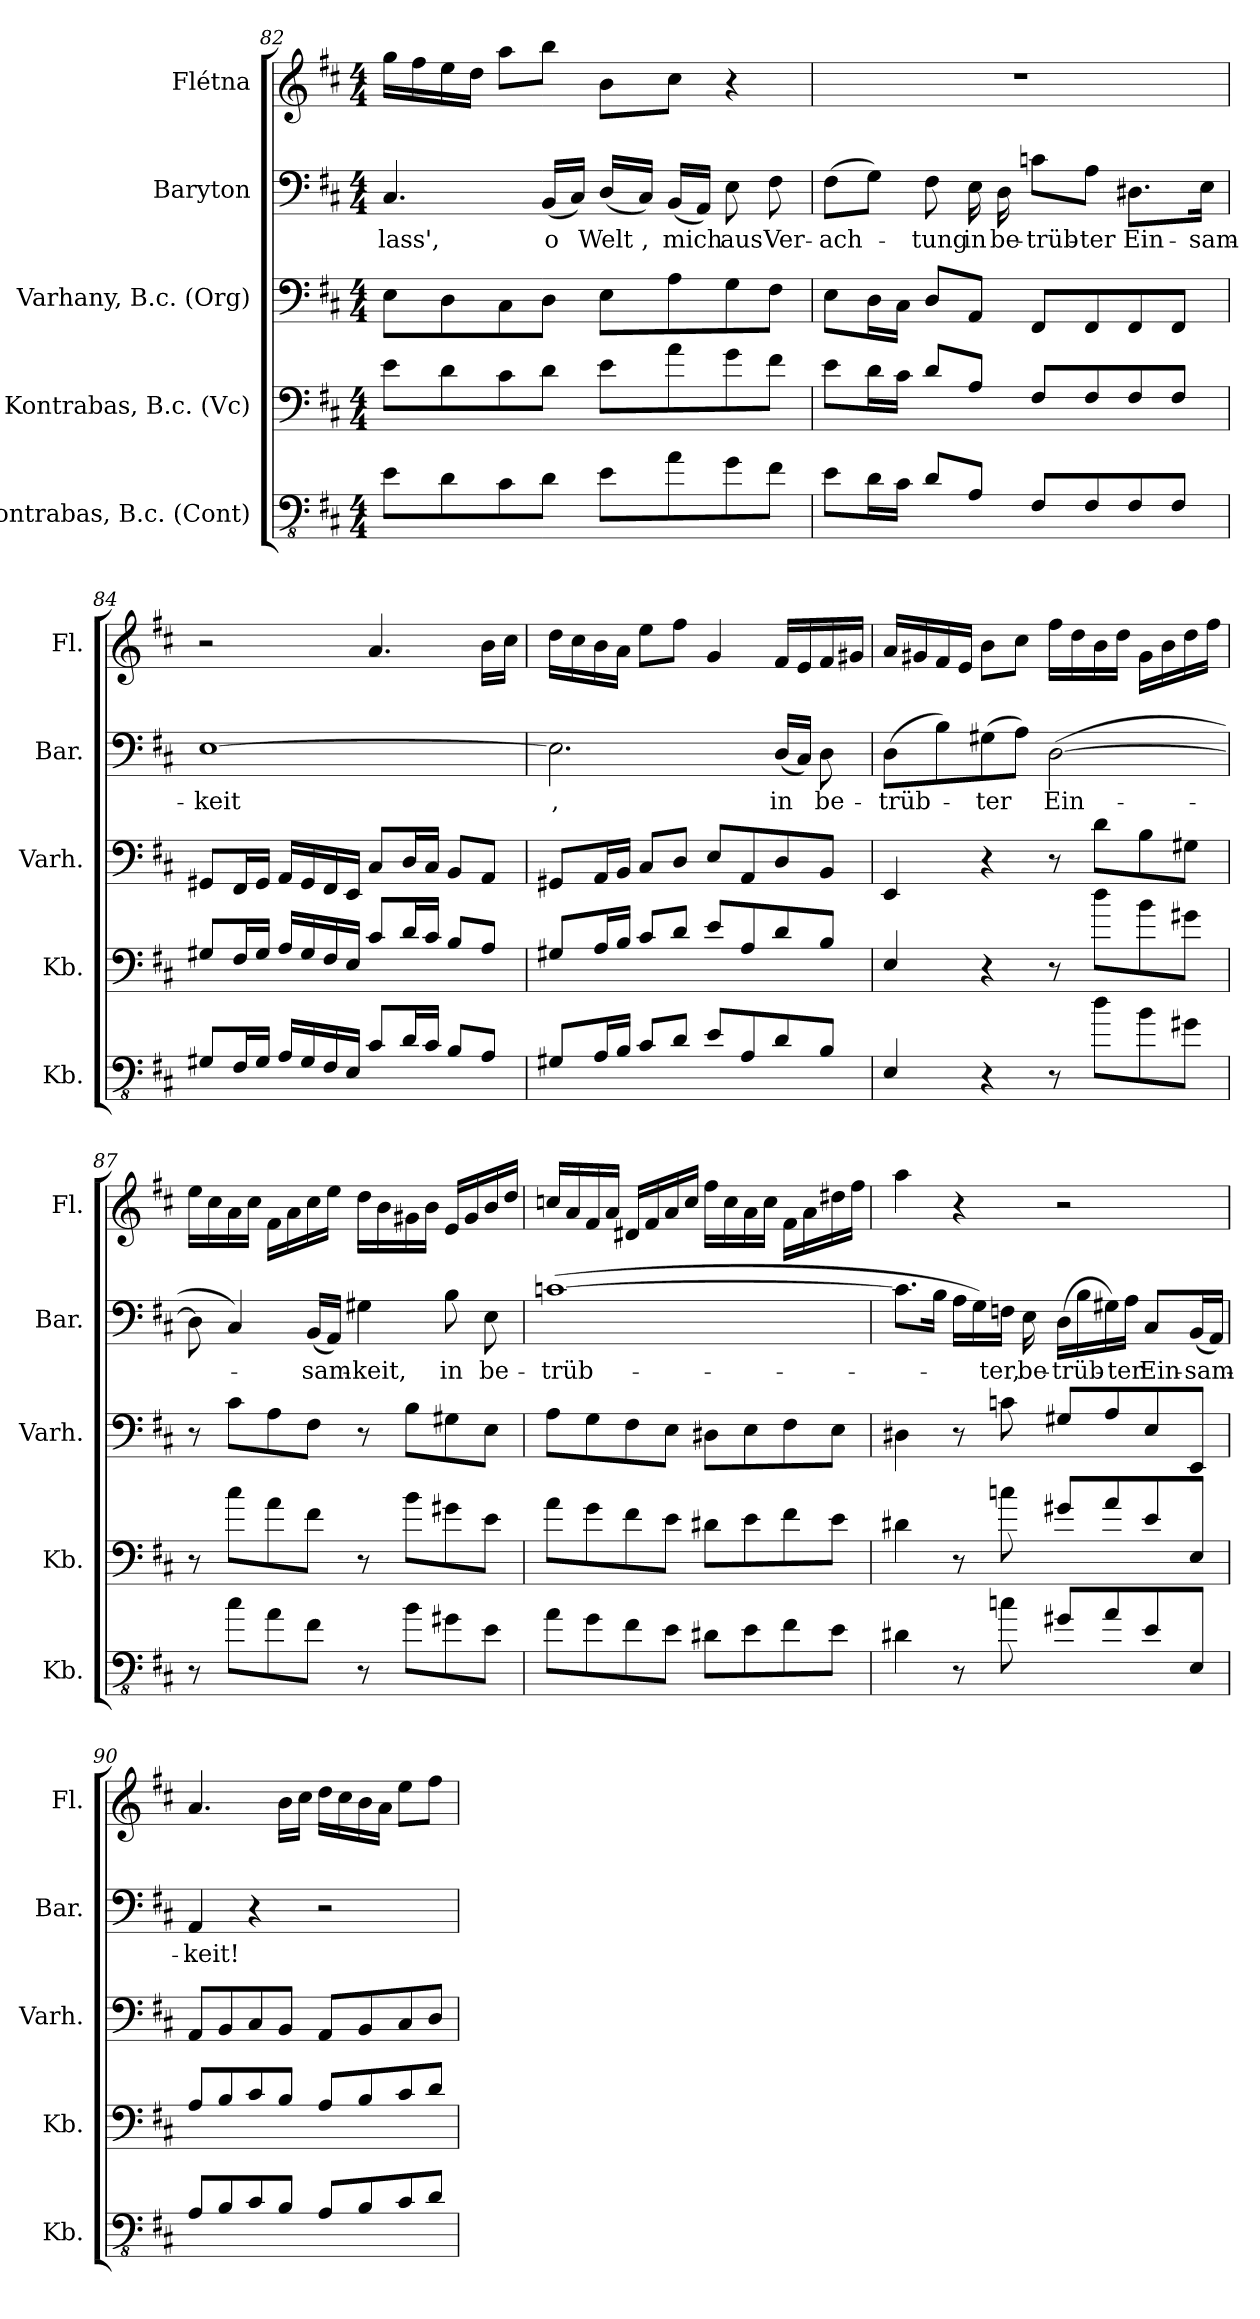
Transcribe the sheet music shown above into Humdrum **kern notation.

**kern	**kern	**kern	**kern	**text	**kern
*part5	*part4	*part3	*part2	*part2	*part1
*staff5	*staff4	*staff3	*staff2	*staff2	*staff1
*I"Kontrabas, B.c. (Cont)	*I"Kontrabas, B.c. (Vc)	*I"Varhany, B.c. (Org)	*I"Baryton	*	*I"Flétna
*I'Kb.	*I'Kb.	*I'Varh.	*I'Bar.	*	*I'Fl.
!!LO:PB:g=z
*clefFv4	*clefF4	*clefF4	*clefF4	*	*clefG2
*ITrd7c12	*ITrd7c12	*	*	*	*
*k[f#c#]	*k[f#c#]	*k[f#c#]	*k[f#c#]	*	*k[f#c#]
*M4/4	*M4/4	*M4/4	*M4/4	*	*M4/4
=82	=82	=82	=82	=82	=82
!	!	!	!	!LO:LY:b	!
8EE\L	8E\L	8E\L	4.C#/	lass',	16gg\LL
.	.	.	.	.	16ff#\
8DD\	8D\	8D\	.	.	16ee\
.	.	.	.	.	16dd\JJ
8CC#\	8C#\	8C#\	.	.	8aa\L
!	!	!	!	!LO:LY:b	!
8DD\J	8D\J	8D\J	(<16BB/LL	o	8bb\J
.	.	.	16C#/JJ)	.	.
!	!	!	!	!LO:LY:b	!
8EE\L	8E\L	8E\L	(<16D/LL	Welt	8b\L
!	!	!	!	!LO:LY:b	!
.	.	.	16C#/JJ)	,	.
!	!	!	!	!LO:LY:b	!
8AA\	8A\	8A\	(<16BB/LL	mich	8cc#\J
.	.	.	16AA/JJ)	.	.
!	!	!	!	!LO:LY:b	!
8GG\	8G\	8G\	8E\	aus	4r
!	!	!	!	!LO:LY:b	!
8FF#\J	8F#\J	8F#\J	8F#\	Ver-	.
=83	=83	=83	=83	=83	=83
!	!	!	!	!LO:LY:b	!
8EE\L	8E\L	8E\L	(>8F#\L	-ach-	1r
16DD\L	16D\L	16D\L	8G\J)	.	.
16CC#\JJ	16C#\JJ	16C#\JJ	.	.	.
!	!	!	!	!LO:LY:b	!
8DD/L	8D/L	8D/L	8F#\	-tung	.
!	!	!	!	!LO:LY:b	!
8AAA/J	8AA/J	8AA/J	16E\	in	.
!	!	!	!	!LO:LY:b	!
.	.	.	16D\	be-	.
!	!	!	!	!LO:LY:b	!
8FFF#/L	8FF#/L	8FF#/L	8cn\L	-trüb-	.
!	!	!	!	!LO:LY:b	!
8FFF#/	8FF#/	8FF#/	8A\J	-ter	.
!	!	!	!	!LO:LY:b	!
8FFF#/	8FF#/	8FF#/	8.D#X\L	Ein-	.
8FFF#/J	8FF#/J	8FF#/J	.	.	.
!	!	!	!	!LO:LY:b	!
.	.	.	16E\Jk	-sam-	.
!!LO:LB:g=z
=84	=84	=84	=84	=84	=84
!	!	!	!	!LO:LY:b	!
8GGG#X/L	8GG#X/L	8GG#X/L	[1E	-keit	2r
16FFF#/L	16FF#/L	16FF#/L	.	.	.
16GGG#/JJ	16GG#/JJ	16GG#/JJ	.	.	.
16AAA/LL	16AA/LL	16AA/LL	.	.	.
16GGG#/	16GG#/	16GG#/	.	.	.
16FFF#/	16FF#/	16FF#/	.	.	.
16EEE/JJ	16EE/JJ	16EE/JJ	.	.	.
8CC#/L	8C#/L	8C#/L	.	.	4.a/
16DD/L	16D/L	16D/L	.	.	.
16CC#/JJ	16C#/JJ	16C#/JJ	.	.	.
8BBB/L	8BB/L	8BB/L	.	.	.
8AAA/J	8AA/J	8AA/J	.	.	16b\LL
.	.	.	.	.	16cc#\JJ
=85	=85	=85	=85	=85	=85
!	!	!	!	!LO:LY:b	!
8GGG#X/L	8GG#X/L	8GG#X/L	2.E\]	,	16dd\LL
.	.	.	.	.	16cc#\
16AAA/L	16AA/L	16AA/L	.	.	16b\
16BBB/JJ	16BB/JJ	16BB/JJ	.	.	16a\JJ
8CC#/L	8C#/L	8C#/L	.	.	8ee\L
8DD/J	8D/J	8D/J	.	.	8ff#\J
8EE/L	8E/L	8E/L	.	.	4g/
8AAA/	8AA/	8AA/	.	.	.
!	!	!	!	!LO:LY:b	!
8DD/	8D/	8D/	(<16D/LL	in	16f#/LL
.	.	.	16C#/JJ)	.	16e/
!	!	!	!	!LO:LY:b	!
8BBB/J	8BB/J	8BB/J	8D\	be-	16f#/
.	.	.	.	.	16g#X/JJ
=86	=86	=86	=86	=86	=86
!	!	!	!	!LO:LY:b	!
4EEE/	4EE/	4EE/	(>8D\L	-trüb-	16a/LL
.	.	.	.	.	16g#X/
.	.	.	8B\)	.	16f#/
.	.	.	.	.	16e/JJ
!	!	!	!	!LO:LY:b	!
4r	4r	4r	(>8G#X\	-ter	8b\L
.	.	.	8A\J)	.	8cc#\J
!	!	!	!	!LO:LY:b	!
8r	8r	8r	(>[2D\	Ein-	16ff#\LL
.	.	.	.	.	16dd\
8D\L	8d\L	8d\L	.	.	16b\
.	.	.	.	.	16dd\JJ
8BB\	8B\	8B\	.	.	16g#\LL
.	.	.	.	.	16b\
8GG#X\J	8G#X\J	8G#X\J	.	.	16dd\
.	.	.	.	.	16ff#\JJ
!!LO:PB:g=z
=87	=87	=87	=87	=87	=87
8r	8r	8r	8D\]	.	16ee\LL
.	.	.	.	.	16cc#\
8C#\L	8c#\L	8c#\L	4C#/)	.	16a\
.	.	.	.	.	16cc#\JJ
8AA\	8A\	8A\	.	.	16f#\LL
.	.	.	.	.	16a\
!	!	!	!	!LO:LY:b	!
8FF#\J	8F#\J	8F#\J	(<16BB/LL	-sam-	16cc#\
.	.	.	16AA/JJ)	.	16ee\JJ
!	!	!	!	!LO:LY:b	!
8r	8r	8r	4G#X\	-keit,	16dd\LL
.	.	.	.	.	16b\
8BB\L	8B\L	8B\L	.	.	16g#X\
.	.	.	.	.	16b\JJ
!	!	!	!	!LO:LY:b	!
8GG#X\	8G#X\	8G#X\	8B\	in	16e/LL
.	.	.	.	.	16g#/
!	!	!	!	!LO:LY:b	!
8EE\J	8E\J	8E\J	8E\	be-	16b/
.	.	.	.	.	16dd/JJ
=88	=88	=88	=88	=88	=88
!	!	!	!	!LO:LY:b	!
8AA\L	8A\L	8A\L	(>[1cn	-trüb-	16ccn/LL
.	.	.	.	.	16a/
8GG\	8G\	8G\	.	.	16f#/
.	.	.	.	.	16a/JJ
8FF#\	8F#\	8F#\	.	.	16d#X/LL
.	.	.	.	.	16f#/
8EE\J	8E\J	8E\J	.	.	16a/
.	.	.	.	.	16cc/JJ
8DD#X\L	8D#X\L	8D#X\L	.	.	16ff#\LL
.	.	.	.	.	16cc\
8EE\	8E\	8E\	.	.	16a\
.	.	.	.	.	16cc\JJ
8FF#\	8F#\	8F#\	.	.	16f#\LL
.	.	.	.	.	16a\
8EE\J	8E\J	8E\J	.	.	16dd#X\
.	.	.	.	.	16ff#\JJ
!!LO:LB:g=z
=89	=89	=89	=89	=89	=89
4DD#X\	4D#X\	4D#X\	8.c\L]	.	4aa\
.	.	.	16B\Jk	.	.
8r	8r	8r	16A\LL	.	4r
.	.	.	16G\)	.	.
!	!	!	!	!LO:LY:b	!
8Cn\	8cn\	8cn\	16Fn\JJ	-ter,	.
!	!	!	!	!LO:LY:b	!
.	.	.	16E\	be-	.
!	!	!	!	!LO:LY:b	!
8GG#X/L	8G#X/L	8G#X/L	(>16D\LL	-trüb-	2r
.	.	.	16B\	.	.
8AA/	8A/	8A/	16G#X\)	.	.
!	!	!	!	!LO:LY:b	!
.	.	.	16A\JJ	-ter	.
!	!	!	!	!LO:LY:b	!
8EE/	8E/	8E/	8C#/L	Ein-	.
!	!	!	!	!LO:LY:b	!
8EEE/J	8EE/J	8EE/J	(<16BB/L	-sam-	.
.	.	.	16AA/JJ)	.	.
=90	=90	=90	=90	=90	=90
!	!	!	!	!LO:LY:b	!
8AAA/L	8AA/L	8AA/L	4AA/	-keit!	4.a/
8BBB/	8BB/	8BB/	.	.	.
8CC#/	8C#/	8C#/	4r	.	.
8BBB/J	8BB/J	8BB/J	.	.	16b\LL
.	.	.	.	.	16cc#\JJ
8AAA/L	8AA/L	8AA/L	2r	.	16dd\LL
.	.	.	.	.	16cc#\
8BBB/	8BB/	8BB/	.	.	16b\
.	.	.	.	.	16a\JJ
8CC#/	8C#/	8C#/	.	.	8ee\L
8DD/J	8D/J	8D/J	.	.	8ff#\J
=	=	=	=	=	=
*-	*-	*-	*-	*-	*-
